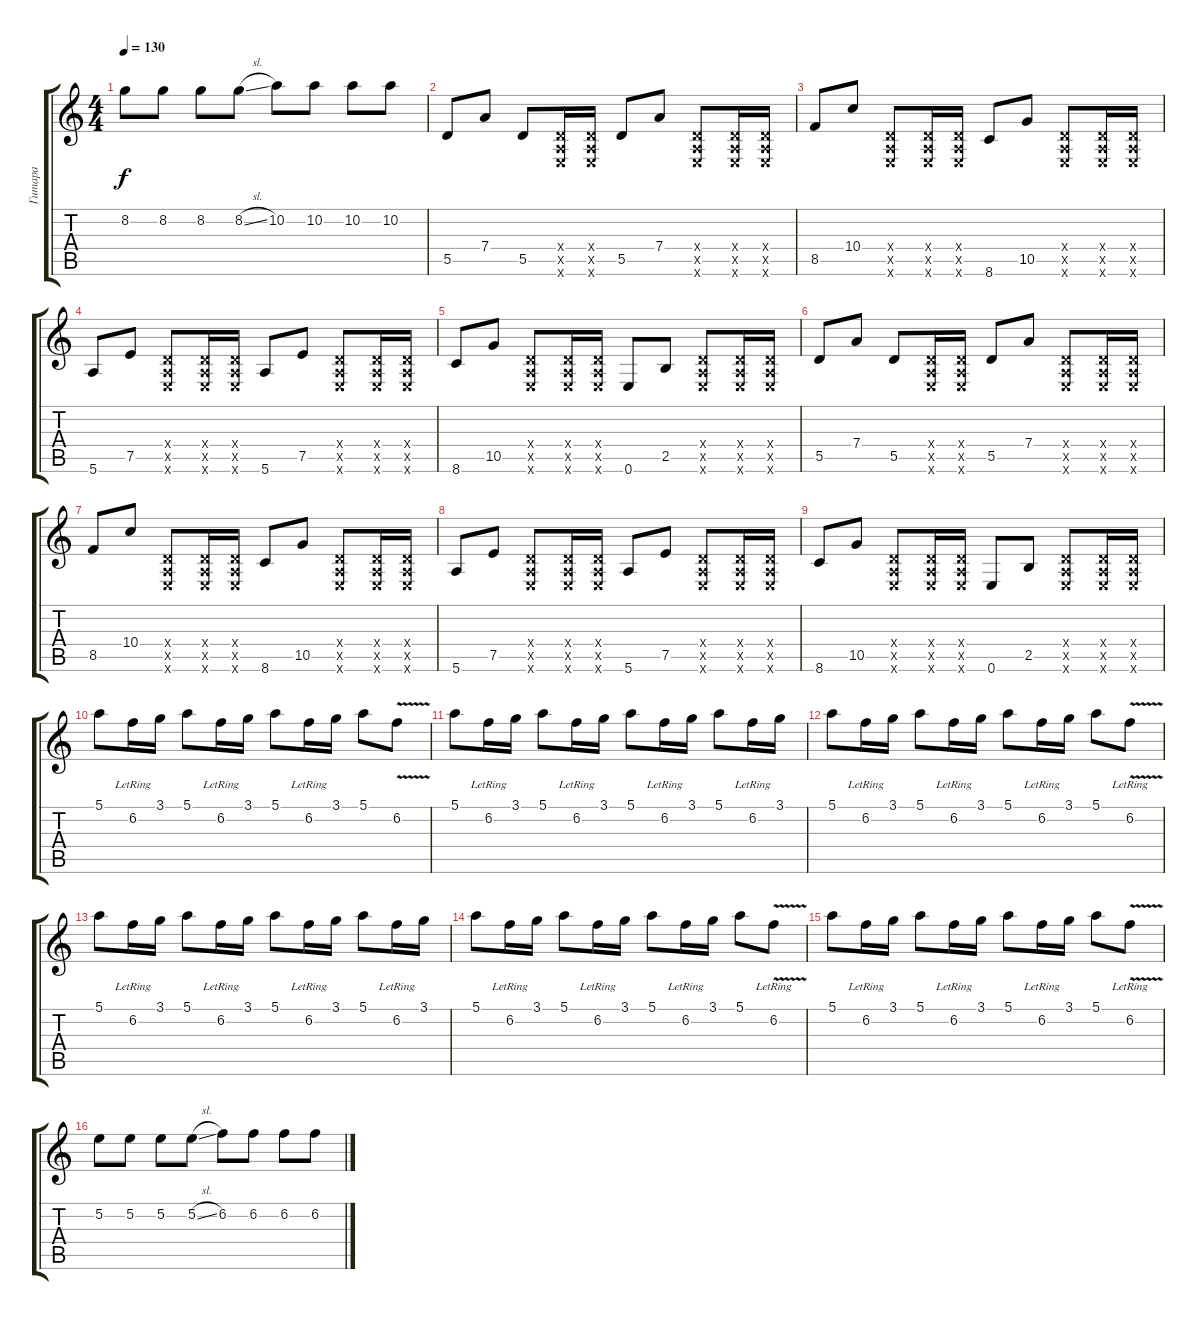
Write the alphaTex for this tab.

\track ("Гитара" "Гитара") {instrument distortionguitar}
\staff {score tabs}
\tuning (E4 B3 G3 D3 A2 E2) {hide}
\ts (4 4)
\tempo 130
\clef g2
\ks c
8.2.8{dy f} 8.2.8 8.2.8 8.2{sl}.8 10.2.8 10.2.8 10.2.8 10.2.8 |
5.5.8 7.4.8 5.5.8 (0.4{x} 0.5{x} 0.6{x}).16 (0.4{x} 0.5{x} 0.6{x}).16 5.5.8 7.4.8 (0.4{x} 0.5{x} 0.6{x}).8 (0.4{x} 0.5{x} 0.6{x}).16 (0.4{x} 0.5{x} 0.6{x}).16 |
8.5.8 10.4.8 (0.4{x} 0.5{x} 0.6{x}).8 (0.4{x} 0.5{x} 0.6{x}).16 (0.4{x} 0.5{x} 0.6{x}).16 8.6.8 10.5.8 (0.4{x} 0.5{x} 0.6{x}).8 (0.4{x} 0.5{x} 0.6{x}).16 (0.4{x} 0.5{x} 0.6{x}).16 |
5.6.8 7.5.8 (0.4{x} 0.5{x} 0.6{x}).8 (0.4{x} 0.5{x} 0.6{x}).16 (0.4{x} 0.5{x} 0.6{x}).16 5.6.8 7.5.8 (0.4{x} 0.5{x} 0.6{x}).8 (0.4{x} 0.5{x} 0.6{x}).16 (0.4{x} 0.5{x} 0.6{x}).16 |
8.6.8 10.5.8 (0.4{x} 0.5{x} 0.6{x}).8 (0.4{x} 0.5{x} 0.6{x}).16 (0.4{x} 0.5{x} 0.6{x}).16 0.6.8 2.5.8 (0.4{x} 0.5{x} 0.6{x}).8 (0.4{x} 0.5{x} 0.6{x}).16 (0.4{x} 0.5{x} 0.6{x}).16 |
5.5.8 7.4.8 5.5.8 (0.4{x} 0.5{x} 0.6{x}).16 (0.4{x} 0.5{x} 0.6{x}).16 5.5.8 7.4.8 (0.4{x} 0.5{x} 0.6{x}).8 (0.4{x} 0.5{x} 0.6{x}).16 (0.4{x} 0.5{x} 0.6{x}).16 |
8.5.8 10.4.8 (0.4{x} 0.5{x} 0.6{x}).8 (0.4{x} 0.5{x} 0.6{x}).16 (0.4{x} 0.5{x} 0.6{x}).16 8.6.8 10.5.8 (0.4{x} 0.5{x} 0.6{x}).8 (0.4{x} 0.5{x} 0.6{x}).16 (0.4{x} 0.5{x} 0.6{x}).16 |
5.6.8 7.5.8 (0.4{x} 0.5{x} 0.6{x}).8 (0.4{x} 0.5{x} 0.6{x}).16 (0.4{x} 0.5{x} 0.6{x}).16 5.6.8 7.5.8 (0.4{x} 0.5{x} 0.6{x}).8 (0.4{x} 0.5{x} 0.6{x}).16 (0.4{x} 0.5{x} 0.6{x}).16 |
8.6.8 10.5.8 (0.4{x} 0.5{x} 0.6{x}).8 (0.4{x} 0.5{x} 0.6{x}).16 (0.4{x} 0.5{x} 0.6{x}).16 0.6.8 2.5.8 (0.4{x} 0.5{x} 0.6{x}).8 (0.4{x} 0.5{x} 0.6{x}).16 (0.4{x} 0.5{x} 0.6{x}).16 |
5.1.8 6.2{lr}.16 3.1.16 5.1.8 6.2{lr}.16 3.1.16 5.1.8 6.2{lr}.16 3.1.16 5.1.8 6.2{v}.8 |
5.1.8 6.2{lr}.16 3.1.16 5.1.8 6.2{lr}.16 3.1.16 5.1.8 6.2{lr}.16 3.1.16 5.1.8 6.2{lr}.16 3.1.16 |
5.1.8 6.2{lr}.16 3.1.16 5.1.8 6.2{lr}.16 3.1.16 5.1.8 6.2{lr}.16 3.1.16 5.1.8 6.2{v lr}.8 |
5.1.8 6.2{lr}.16 3.1.16 5.1.8 6.2{lr}.16 3.1.16 5.1.8 6.2{lr}.16 3.1.16 5.1.8 6.2{lr}.16 3.1.16 |
5.1.8 6.2{lr}.16 3.1.16 5.1.8 6.2{lr}.16 3.1.16 5.1.8 6.2{lr}.16 3.1.16 5.1.8 6.2{v lr}.8 |
5.1.8 6.2{lr}.16 3.1.16 5.1.8 6.2{lr}.16 3.1.16 5.1.8 6.2{lr}.16 3.1.16 5.1.8 6.2{v lr}.8 |
5.2.8 5.2.8 5.2.8 5.2{sl}.8 6.2.8 6.2.8 6.2.8 6.2{sl}.8
